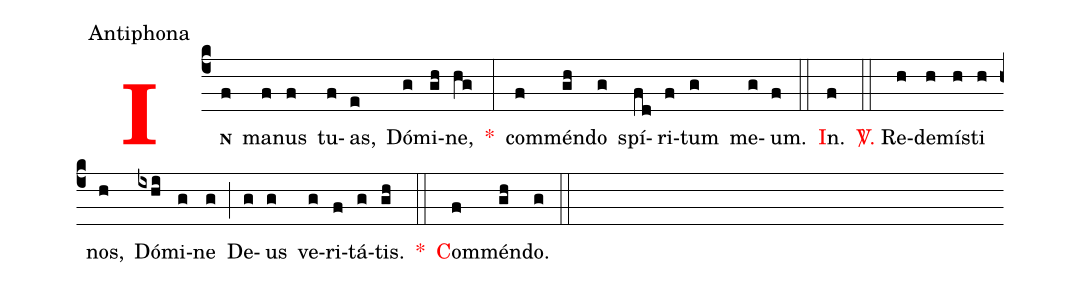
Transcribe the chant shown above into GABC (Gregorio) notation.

office-part: Antiphona;
%%
<v>\bf\textcolor{red}{I}</v><v>\bf\scriptsize{N}</v>(c4f) ma(f)nus(f) tu(f)as,(e) Dó(g)mi(gh)ne,(hg) <v>\frot{*}</v>(:)
com(f)mén(gh)do(g) spí(fd)ri(f)tum(g) me(g)um.(f) (::) <v>\frot{I}</v>n.(f) (::)
<v>\frot{\Vbar.}</v> Re(h)de(h)mís(h)ti(h) nos,(h) Dó(ixhi)mi(g)ne(g)  (;) De(g)us(g) ve(g)ri(f)tá(g)tis.(gh) <v>\frot{*}</v>(::) <v>\frot{C}</v>om(f)mén(gh)do.(g) (::)
